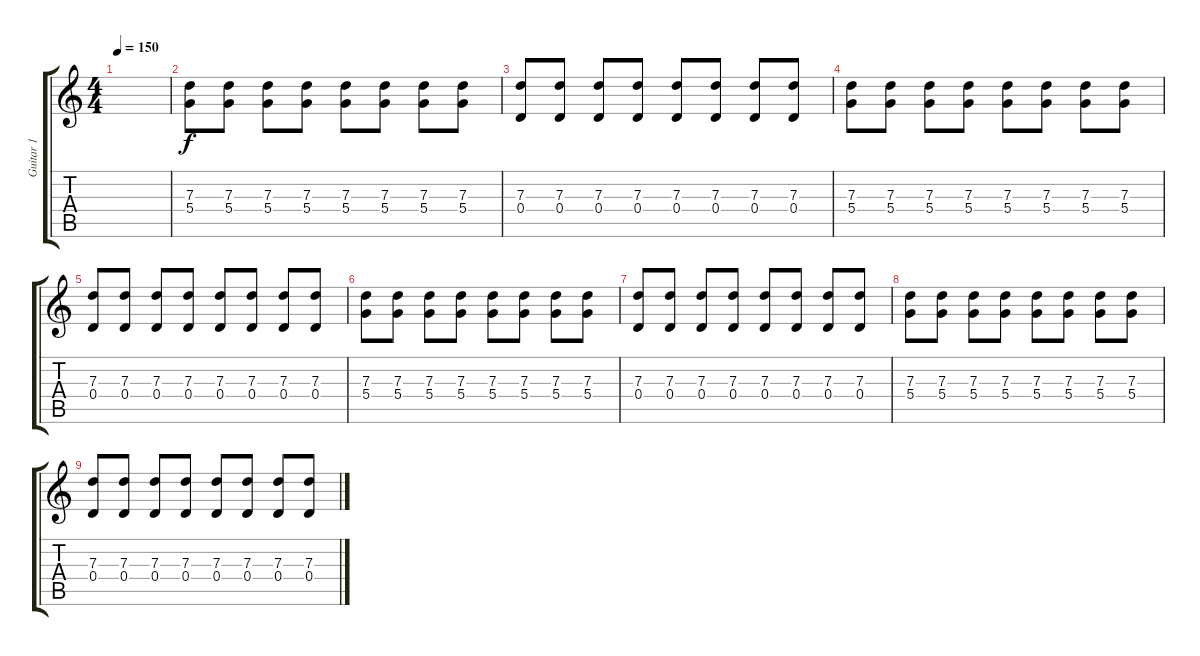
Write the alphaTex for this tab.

\track ("Guitar 1" "Guitar 1") {instrument electricguitarclean}
\staff {score tabs}
\tuning (E4 B3 G3 D3 A2 E2) {hide}
\ts (4 4)
\tempo 150
\clef g2
\ks c
|
(7.3 5.4).8 (7.3 5.4).8 (7.3 5.4).8 (7.3 5.4).8 (7.3 5.4).8 (7.3 5.4).8 (7.3 5.4).8 (7.3 5.4).8 |
(7.3 0.4).8 (7.3 0.4).8 (7.3 0.4).8 (7.3 0.4).8 (7.3 0.4).8 (7.3 0.4).8 (7.3 0.4).8 (7.3 0.4).8 |
(7.3 5.4).8 (7.3 5.4).8 (7.3 5.4).8 (7.3 5.4).8 (7.3 5.4).8 (7.3 5.4).8 (7.3 5.4).8 (7.3 5.4).8 |
(7.3 0.4).8 (7.3 0.4).8 (7.3 0.4).8 (7.3 0.4).8 (7.3 0.4).8 (7.3 0.4).8 (7.3 0.4).8 (7.3 0.4).8 |
(7.3 5.4).8 (7.3 5.4).8 (7.3 5.4).8 (7.3 5.4).8 (7.3 5.4).8 (7.3 5.4).8 (7.3 5.4).8 (7.3 5.4).8 |
(7.3 0.4).8 (7.3 0.4).8 (7.3 0.4).8 (7.3 0.4).8 (7.3 0.4).8 (7.3 0.4).8 (7.3 0.4).8 (7.3 0.4).8 |
(7.3 5.4).8 (7.3 5.4).8 (7.3 5.4).8 (7.3 5.4).8 (7.3 5.4).8 (7.3 5.4).8 (7.3 5.4).8 (7.3 5.4).8 |
(7.3 0.4).8 (7.3 0.4).8 (7.3 0.4).8 (7.3 0.4).8 (7.3 0.4).8 (7.3 0.4).8 (7.3 0.4).8 (7.3 0.4).8
